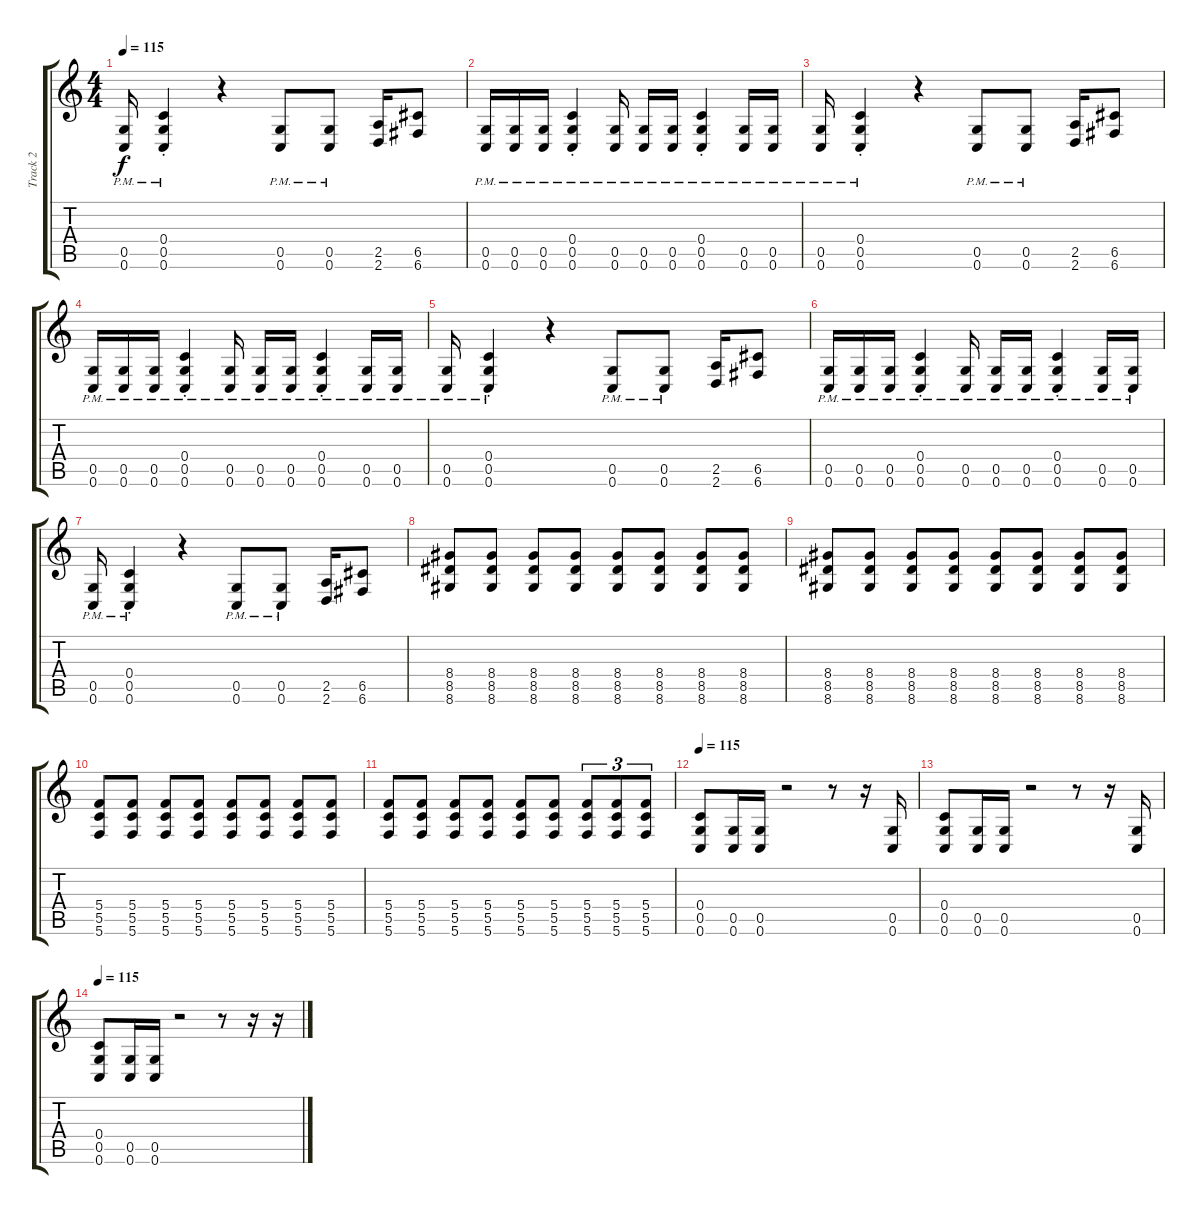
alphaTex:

\track ("Track 2" "Track 2") {instrument overdrivenguitar}
\staff {score tabs}
\tuning (D4 A3 F3 C3 G2 C2) {hide}
\ts (4 4)
\tempo 115
\clef g2
\ks c
(0.5{pm} 0.6{pm}).16{dy f} (0.4{pm} 0.5{pm} 0.6{pm st}).4 r.4 (0.5{pm} 0.6{pm}).8 (0.5{pm} 0.6{pm}).8 (2.5 2.6).16 (6.5 6.6).8 |
(0.5{pm} 0.6{pm}).16 (0.5{pm} 0.6{pm}).16 (0.5{pm} 0.6{pm}).16 (0.4{pm} 0.5{pm st} 0.6{pm st}).4 (0.5{pm} 0.6{pm}).16 (0.5{pm} 0.6{pm}).16 (0.5{pm} 0.6{pm}).16 (0.4{pm} 0.5{pm st} 0.6{pm st}).4 (0.5{pm} 0.6{pm}).16 (0.5{pm} 0.6{pm}).16 |
(0.5{pm} 0.6{pm}).16 (0.4{pm} 0.5{pm} 0.6{pm st}).4 r.4 (0.5{pm} 0.6{pm}).8 (0.5{pm} 0.6{pm}).8 (2.5 2.6).16 (6.5 6.6).8 |
(0.5{pm} 0.6{pm}).16 (0.5{pm} 0.6{pm}).16 (0.5{pm} 0.6{pm}).16 (0.4{pm} 0.5{pm st} 0.6{pm st}).4 (0.5{pm} 0.6{pm}).16 (0.5{pm} 0.6{pm}).16 (0.5{pm} 0.6{pm}).16 (0.4{pm} 0.5{pm st} 0.6{pm st}).4 (0.5{pm} 0.6{pm}).16 (0.5{pm} 0.6{pm}).16 |
(0.5{pm} 0.6{pm}).16 (0.4{pm} 0.5{pm} 0.6{pm st}).4 r.4 (0.5{pm} 0.6{pm}).8 (0.5{pm} 0.6{pm}).8 (2.5 2.6).16 (6.5 6.6).8 |
(0.5{pm} 0.6{pm}).16 (0.5{pm} 0.6{pm}).16 (0.5{pm} 0.6{pm}).16 (0.4{pm} 0.5{pm st} 0.6{pm st}).4 (0.5{pm} 0.6{pm}).16 (0.5{pm} 0.6{pm}).16 (0.5{pm} 0.6{pm}).16 (0.4{pm} 0.5{pm st} 0.6{pm st}).4 (0.5{pm} 0.6{pm}).16 (0.5{pm} 0.6{pm}).16 |
(0.5{pm} 0.6{pm}).16 (0.4{pm} 0.5{pm} 0.6{pm st}).4 r.4 (0.5{pm} 0.6{pm}).8 (0.5{pm} 0.6{pm}).8 (2.5 2.6).16 (6.5 6.6).8 |
(8.4 8.5 8.6).8 (8.4 8.5 8.6).8 (8.4 8.5 8.6).8 (8.4 8.5 8.6).8 (8.4 8.5 8.6).8 (8.4 8.5 8.6).8 (8.4 8.5 8.6).8 (8.4 8.5 8.6).8 |
(8.4 8.5 8.6).8 (8.4 8.5 8.6).8 (8.4 8.5 8.6).8 (8.4 8.5 8.6).8 (8.4 8.5 8.6).8 (8.4 8.5 8.6).8 (8.4 8.5 8.6).8 (8.4 8.5 8.6).8 |
(5.4 5.5 5.6).8 (5.4 5.5 5.6).8 (5.4 5.5 5.6).8 (5.4 5.5 5.6).8 (5.4 5.5 5.6).8 (5.4 5.5 5.6).8 (5.4 5.5 5.6).8 (5.4 5.5 5.6).8 |
(5.4 5.5 5.6).8 (5.4 5.5 5.6).8 (5.4 5.5 5.6).8 (5.4 5.5 5.6).8 (5.4 5.5 5.6).8 (5.4 5.5 5.6).8 (5.4 5.5 5.6).8{tu (3 2)} (5.4 5.5 5.6).8{tu (3 2)} (5.4 5.5 5.6).8{tu (3 2)} |
\tempo 115
(0.4 0.5 0.6).8 (0.5 0.6).16 (0.5 0.6).16 r.2 r.8 r.16 (0.5 0.6).16 |
(0.4 0.5 0.6).8 (0.5 0.6).16 (0.5 0.6).16 r.2 r.8 r.16 (0.5 0.6).16 |
\tempo 115
(0.4 0.5 0.6).8 (0.5 0.6).16 (0.5 0.6).16 r.2 r.8 r.16 r.16
